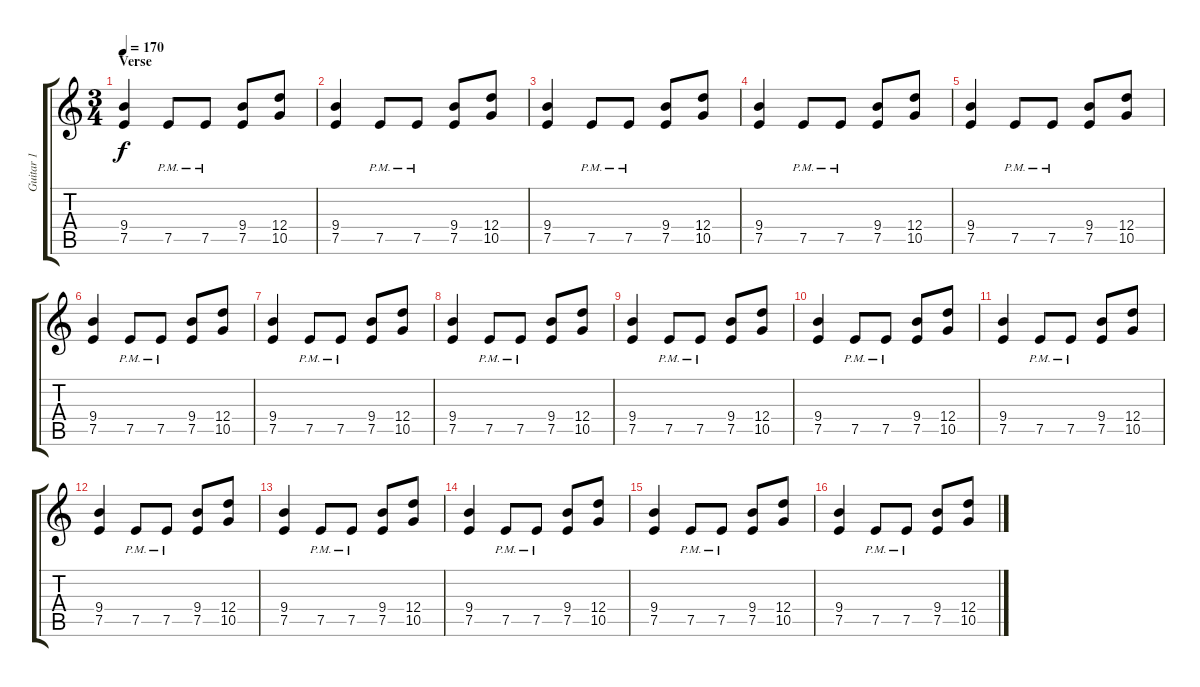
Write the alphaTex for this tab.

\track ("Guitar 1" "Guitar 1") {instrument overdrivenguitar}
\staff {score tabs}
\tuning (E4 B3 G3 D3 A2 E2) {hide}
\ts (3 4)
\section ("" "Verse")
\tempo 170
\clef g2
\ks c
(9.4 7.5).4{dy f} 7.5{pm}.8 7.5{pm}.8 (9.4 7.5).8 (12.4 10.5).8 |
(9.4 7.5).4 7.5{pm}.8 7.5{pm}.8 (9.4 7.5).8 (12.4 10.5).8 |
(9.4 7.5).4 7.5{pm}.8 7.5{pm}.8 (9.4 7.5).8 (12.4 10.5).8 |
(9.4 7.5).4 7.5{pm}.8 7.5{pm}.8 (9.4 7.5).8 (12.4 10.5).8 |
(9.4 7.5).4 7.5{pm}.8 7.5{pm}.8 (9.4 7.5).8 (12.4 10.5).8 |
(9.4 7.5).4 7.5{pm}.8 7.5{pm}.8 (9.4 7.5).8 (12.4 10.5).8 |
(9.4 7.5).4 7.5{pm}.8 7.5{pm}.8 (9.4 7.5).8 (12.4 10.5).8 |
(9.4 7.5).4 7.5{pm}.8 7.5{pm}.8 (9.4 7.5).8 (12.4 10.5).8 |
(9.4 7.5).4 7.5{pm}.8 7.5{pm}.8 (9.4 7.5).8 (12.4 10.5).8 |
(9.4 7.5).4 7.5{pm}.8 7.5{pm}.8 (9.4 7.5).8 (12.4 10.5).8 |
(9.4 7.5).4 7.5{pm}.8 7.5{pm}.8 (9.4 7.5).8 (12.4 10.5).8 |
(9.4 7.5).4 7.5{pm}.8 7.5{pm}.8 (9.4 7.5).8 (12.4 10.5).8 |
(9.4 7.5).4 7.5{pm}.8 7.5{pm}.8 (9.4 7.5).8 (12.4 10.5).8 |
(9.4 7.5).4 7.5{pm}.8 7.5{pm}.8 (9.4 7.5).8 (12.4 10.5).8 |
(9.4 7.5).4 7.5{pm}.8 7.5{pm}.8 (9.4 7.5).8 (12.4 10.5).8 |
(9.4 7.5).4 7.5{pm}.8 7.5{pm}.8 (9.4 7.5).8 (12.4 10.5).8
